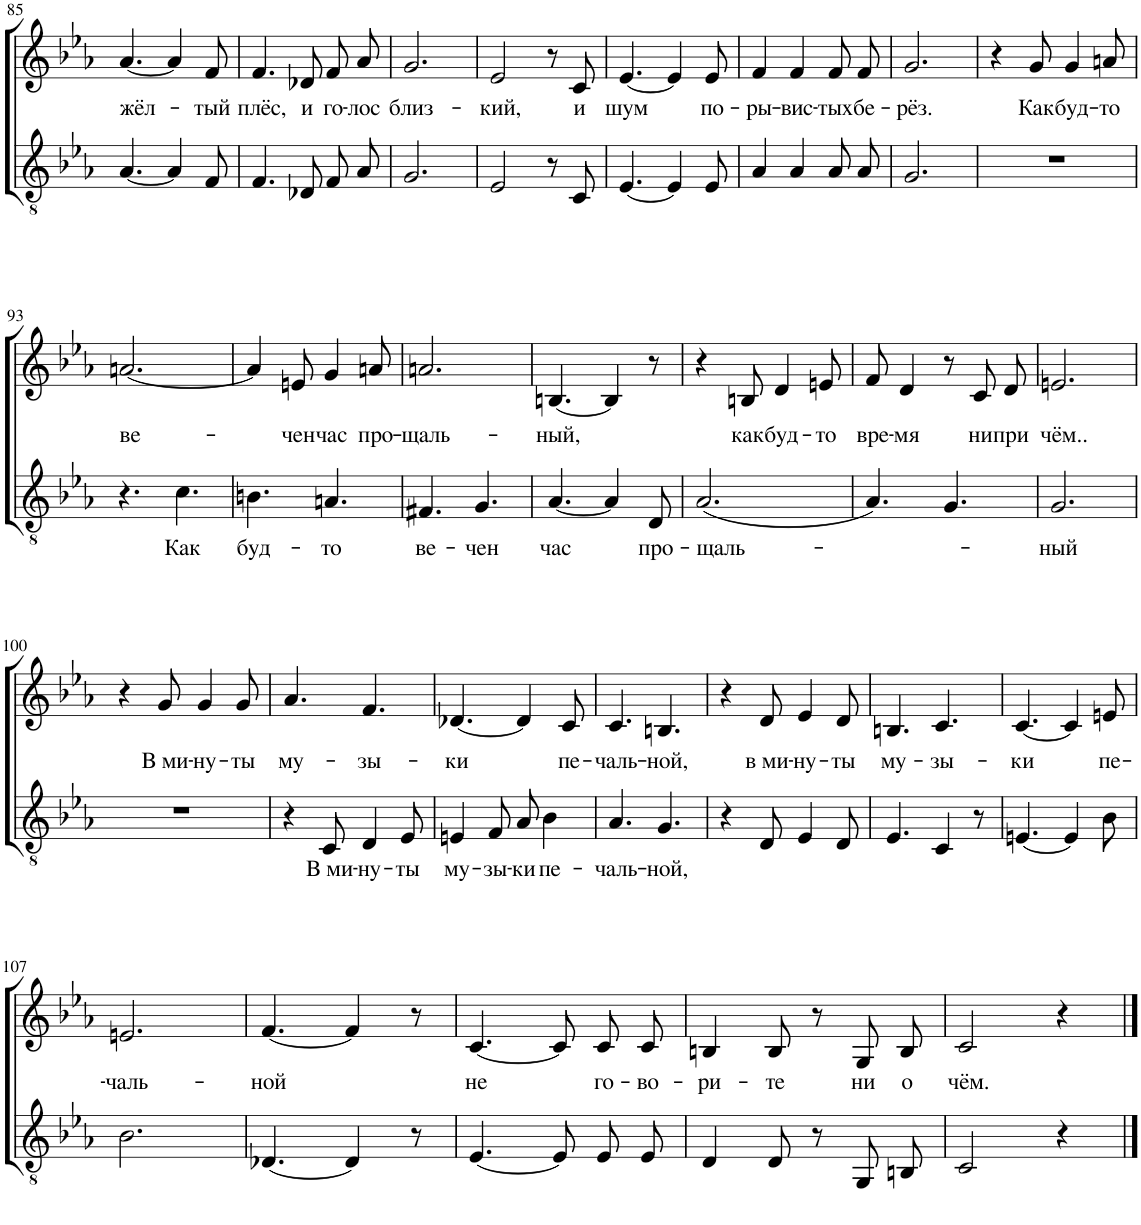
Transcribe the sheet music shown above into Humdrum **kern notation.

**kern	**text	**kern	**text
*part2	*part2	*part1	*part1
*staff2	*staff2	*staff1	*staff1
*I"Голос	*	*I"Голос	*
!!LO:PB:g=z
*clefGv2	*	*clefG2	*
*k[b-e-a-]	*	*k[b-e-a-]	*
*M6/8	*	*M6/8	*
=85	=85	=85	=85
!	!	!	!LO:LY:b
[4.A-/	.	[4.a-/	жёл-
4A-/]	.	4a-/]	.
!	!	!	!LO:LY:b
8F/	.	8f/	-тый
=86	=86	=86	=86
!	!	!	!LO:LY:b
4.F/	.	4.f/	плёс,
!	!	!	!LO:LY:b
8D-X/L	.	8d-X/L	и
!	!	!	!LO:LY:b
8F/	.	8f/	го-
!	!	!	!LO:LY:b
8A-/J	.	8a-/J	-лос
=87	=87	=87	=87
!	!	!	!LO:LY:b
2.G/	.	2.g/	близ-
=88	=88	=88	=88
!	!	!	!LO:LY:b
2E-/	.	2e-/	-кий,
8r	.	8r	.
!	!	!	!LO:LY:b
8C/	.	8c/	и
=89	=89	=89	=89
!	!	!	!LO:LY:b
[4.E-/	.	[4.e-/	шум
4E-/]	.	4e-/]	.
!	!	!	!LO:LY:b
8E-/	.	8e-/	по-
=90	=90	=90	=90
!	!	!	!LO:LY:b
4A-/	.	4f/	-ры-
!	!	!	!LO:LY:b
4A-/	.	4f/	-вис-
!	!	!	!LO:LY:b
8A-/L	.	8f/L	-тых
!	!	!	!LO:LY:b
8A-/J	.	8f/J	бе-
=91	=91	=91	=91
!	!	!	!LO:LY:b
2.G/	.	2.g/	-рёз.
=92	=92	=92	=92
2.r	.	4r	.
!	!	!	!LO:LY:b
.	.	8g/	Как
!	!	!	!LO:LY:b
.	.	4g/	буд-
!	!	!	!LO:LY:b
.	.	8an/	-то
!!LO:LB:g=z
=93	=93	=93	=93
!	!	!	!LO:LY:b
4.r	.	[2.an/	ве-
!	!LO:LY:b	!	!
4.c\	Как	.	.
=94	=94	=94	=94
!	!LO:LY:b	!	!
4.Bn\	буд-	4a/]	.
!	!	!	!LO:LY:b
.	.	8en/	-чен
!	!LO:LY:b	!	!LO:LY:b
4.An/	-то	4g/	час
!	!	!	!LO:LY:b
.	.	8an/	про-
=95	=95	=95	=95
!	!LO:LY:b	!	!LO:LY:b
4.F#X/	ве-	2.an/	-щаль-
!	!LO:LY:b	!	!
4.G/	-чен	.	.
=96	=96	=96	=96
!	!LO:LY:b	!	!LO:LY:b
[4.A-/	-час	[4.Bn/	-ный,
4A-/]	.	4B/]	.
!	!LO:LY:b	!	!
8D/	про-	8r	.
=97	=97	=97	=97
!	!LO:LY:b	!	!
(2.A-/	-щаль-	4r	.
!	!	!	!LO:LY:b
.	.	8Bn/	как
!	!	!	!LO:LY:b
.	.	4d/	буд-
!	!	!	!LO:LY:b
.	.	8en/	-то
=98	=98	=98	=98
!	!	!	!LO:LY:b
4.A-/)	.	8f/	вре-
!	!	!	!LO:LY:b
.	.	4d/	-мя
4.G/	.	8r	.
!	!	!	!LO:LY:b
.	.	8c/L	ни
!	!	!	!LO:LY:b
.	.	8d/J	при
=99	=99	=99	=99
!	!LO:LY:b	!	!LO:LY:b
2.G/	-ный	2.en/	чём..
!!LO:LB:g=z
=100	=100	=100	=100
2.r	.	4r	.
!	!	!	!LO:LY:b
.	.	8g/	В ми-
!	!	!	!LO:LY:b
.	.	4g/	-ну-
!	!	!	!LO:LY:b
.	.	8g/	-ты
=101	=101	=101	=101
!	!	!	!LO:LY:b
4r	.	4.a-/	му-
!	!LO:LY:b	!	!
8C/	-В ми-	.	.
!	!LO:LY:b	!	!LO:LY:b
4D/	-ну-	4.f/	-зы-
!	!LO:LY:b	!	!
8E-/	-ты	.	.
=102	=102	=102	=102
!	!LO:LY:b	!	!LO:LY:b
4En/	му-	[4.d-X/	-ки
!	!LO:LY:b	!	!
8F/	-зы-	.	.
!	!LO:LY:b	!	!
8A-/	-ки	4d-/]	.
!	!LO:LY:b	!	!
4B-\	пе-	.	.
!	!	!	!LO:LY:b
.	.	8c/	пе-
=103	=103	=103	=103
!	!LO:LY:b	!	!LO:LY:b
4.A-/	-чаль-	4.c/	-чаль-
!	!LO:LY:b	!	!LO:LY:b
4.G/	-ной,	4.Bn/	-ной,
=104	=104	=104	=104
4r	.	4r	.
!	!	!	!LO:LY:b
8D/	.	8d/	в ми-
!	!	!	!LO:LY:b
4E-/	.	4e-/	-ну-
!	!	!	!LO:LY:b
8D/	.	8d/	-ты
=105	=105	=105	=105
!	!	!	!LO:LY:b
4.E-/	.	4.Bn/	му-
!	!	!	!LO:LY:b
4C/	.	4.c/	-зы-
8r	.	.	.
=106	=106	=106	=106
!	!	!	!LO:LY:b
[4.En/	.	[4.c/	-ки
4E/]	.	4c/]	.
!	!	!	!LO:LY:b
8B-\	.	8en/	пе-
!!LO:LB:g=z
=107	=107	=107	=107
!	!	!	!LO:LY:b
2.B-\	.	2.en/	-чаль-
=108	=108	=108	=108
!	!	!	!LO:LY:b
[4.D-X/	.	[4.f/	-ной
4D-/]	.	4f/]	.
8r	.	8r	.
=109	=109	=109	=109
!	!	!	!LO:LY:b
[4.E-/	.	[4.c/	не
8E-/L]	.	8c/L]	.
!	!	!	!LO:LY:b
8E-/	.	8c/	го-
!	!	!	!LO:LY:b
8E-/J	.	8c/J	-во-
=110	=110	=110	=110
!	!	!	!LO:LY:b
4D/	.	4Bn/	-ри-
!	!	!	!LO:LY:b
8D/	.	8B/	-те
8r	.	8r	.
!	!	!	!LO:LY:b
8GG/L	.	8G/L	ни
!	!	!	!LO:LY:b
8BBn/J	.	8B/J	о
=111	=111	=111	=111
!	!	!	!LO:LY:b
2C/	.	2c/	чём.
4r	.	4r	.
==	==	==	==
*-	*-	*-	*-
